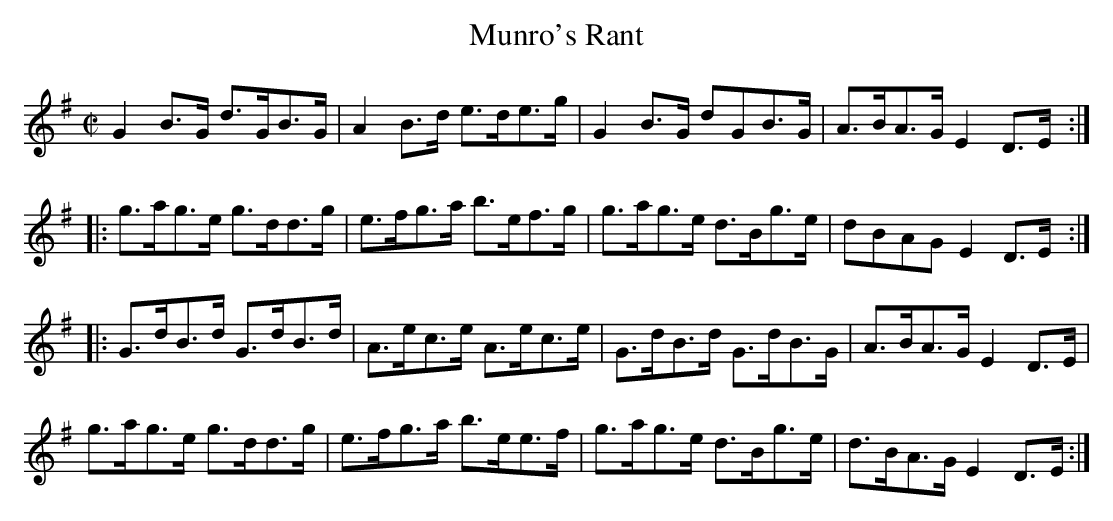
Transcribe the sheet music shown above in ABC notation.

X:1
T:Munro's Rant
M:C|
L:1/8
K:G
G2 B>G d>GB>G|A2 B>d e>de>g|G2 B>G dGB>G|A>BA>G E2 D>E:|
|:g>ag>e g>dd>g|e>fg>a b>ef>g|g>ag>e d>Bg>e|dBAG E2 D>E:|
|:G>dB>d G>dB>d|A>ec>e A>ec>e|G>dB>d G>dB>G|A>BA>G E2 D>E|
g>ag>e g>dd>g|e>fg>a b>ee>f|g>ag>e d>Bg>e|d>BA>G E2 D>E:|
